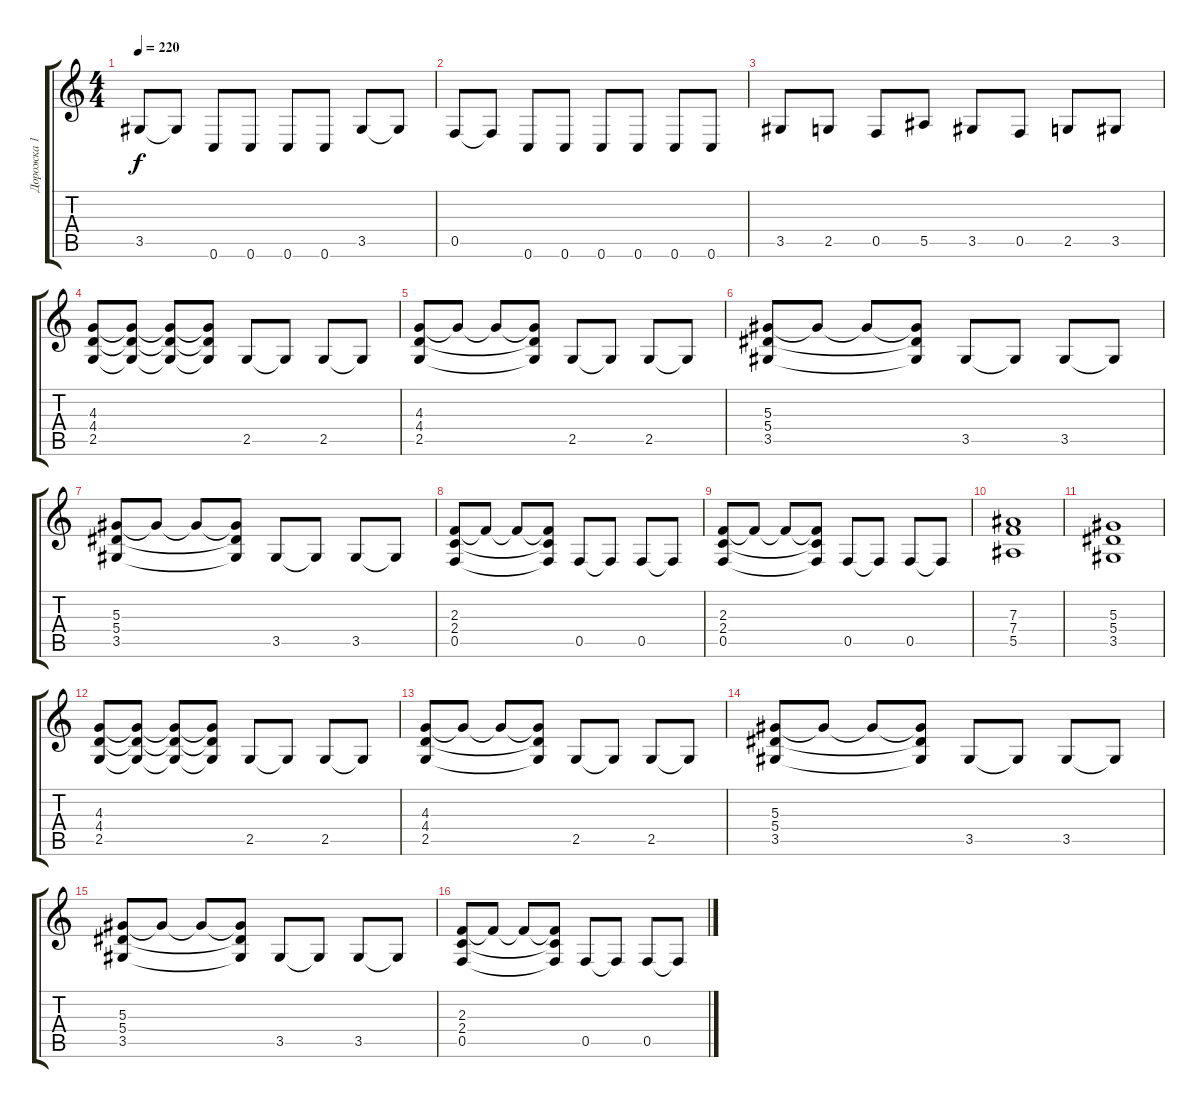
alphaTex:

\track ("Дорожка 1" "Дорожка 1") {instrument distortionguitar}
\staff {score tabs}
\tuning (C4 G3 Eb3 Bb2 F2 C2) {hide}
\ts (4 4)
\tempo 220
\clef g2
\ks c
3.5.8{dy f} 3.5{t}.8 0.6.8 0.6.8 0.6.8 0.6.8 3.5.8 3.5{t}.8 |
0.5.8 0.5{t}.8 0.6.8 0.6.8 0.6.8 0.6.8 0.6.8 0.6.8 |
3.5.8 2.5.8 0.5.8 5.5.8 3.5.8 0.5.8 2.5.8 3.5.8 |
(4.3 4.4 2.5).8 (4.3{t} 4.4{t} 2.5{t}).8 (4.3{t} 4.4{t} 2.5{t}).8 (4.3{t} 4.4{t} 2.5{t}).8 2.5.8 2.5{t}.8 2.5.8 2.5{t}.8 |
(4.3 4.4 2.5).8 4.3{t}.8 4.3{t}.8 (4.3{t} 4.4{t} 2.5{t}).8 2.5.8 2.5{t}.8 2.5.8 2.5{t}.8 |
(5.3 5.4 3.5).8 5.3{t}.8 5.3{t}.8 (5.3{t} 5.4{t} 3.5{t}).8 3.5.8 3.5{t}.8 3.5.8 3.5{t}.8 |
(5.3 5.4 3.5).8 5.3{t}.8 5.3{t}.8 (5.3{t} 5.4{t} 3.5{t}).8 3.5.8 3.5{t}.8 3.5.8 3.5{t}.8 |
(2.3 2.4 0.5).8 2.3{t}.8 2.3{t}.8 (2.3{t} 2.4{t} 0.5{t}).8 0.5.8 0.5{t}.8 0.5.8 0.5{t}.8 |
(2.3 2.4 0.5).8 2.3{t}.8 2.3{t}.8 (2.3{t} 2.4{t} 0.5{t}).8 0.5.8 0.5{t}.8 0.5.8 0.5{t}.8 |
(7.3 7.4 5.5).1 |
(5.3 5.4 3.5).1 |
(4.3 4.4 2.5).8 (4.3{t} 4.4{t} 2.5{t}).8 (4.3{t} 4.4{t} 2.5{t}).8 (4.3{t} 4.4{t} 2.5{t}).8 2.5.8 2.5{t}.8 2.5.8 2.5{t}.8 |
(4.3 4.4 2.5).8 4.3{t}.8 4.3{t}.8 (4.3{t} 4.4{t} 2.5{t}).8 2.5.8 2.5{t}.8 2.5.8 2.5{t}.8 |
(5.3 5.4 3.5).8 5.3{t}.8 5.3{t}.8 (5.3{t} 5.4{t} 3.5{t}).8 3.5.8 3.5{t}.8 3.5.8 3.5{t}.8 |
(5.3 5.4 3.5).8 5.3{t}.8 5.3{t}.8 (5.3{t} 5.4{t} 3.5{t}).8 3.5.8 3.5{t}.8 3.5.8 3.5{t}.8 |
(2.3 2.4 0.5).8 2.3{t}.8 2.3{t}.8 (2.3{t} 2.4{t} 0.5{t}).8 0.5.8 0.5{t}.8 0.5.8 0.5{t}.8
